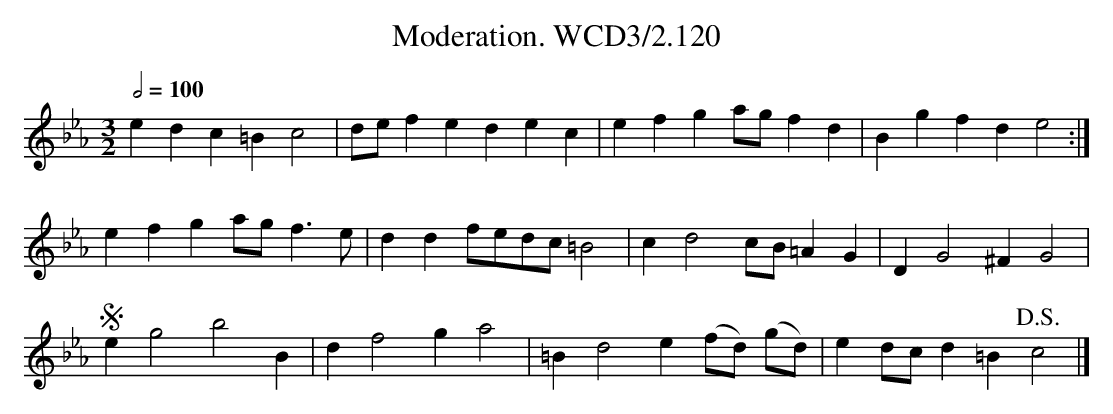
X:1
T:Moderation. WCD3/2.120
M:3/2
L:1/4
Q:1/2=100
K:Eb
ed c=B c2|d/e/f ed ec|ef ga/g/ fd|Bg fd e2:|
ef ga/g/ f3/e/|dd f/e/d/c/ =B2|c d2 c/B/ =AG|D G2 ^F G2|
!segno!e g2b2 B|d f2 g a2|=B d2 e (f/d/) (g/d/)|e d/c/ d=B !D.S.!c2|]
